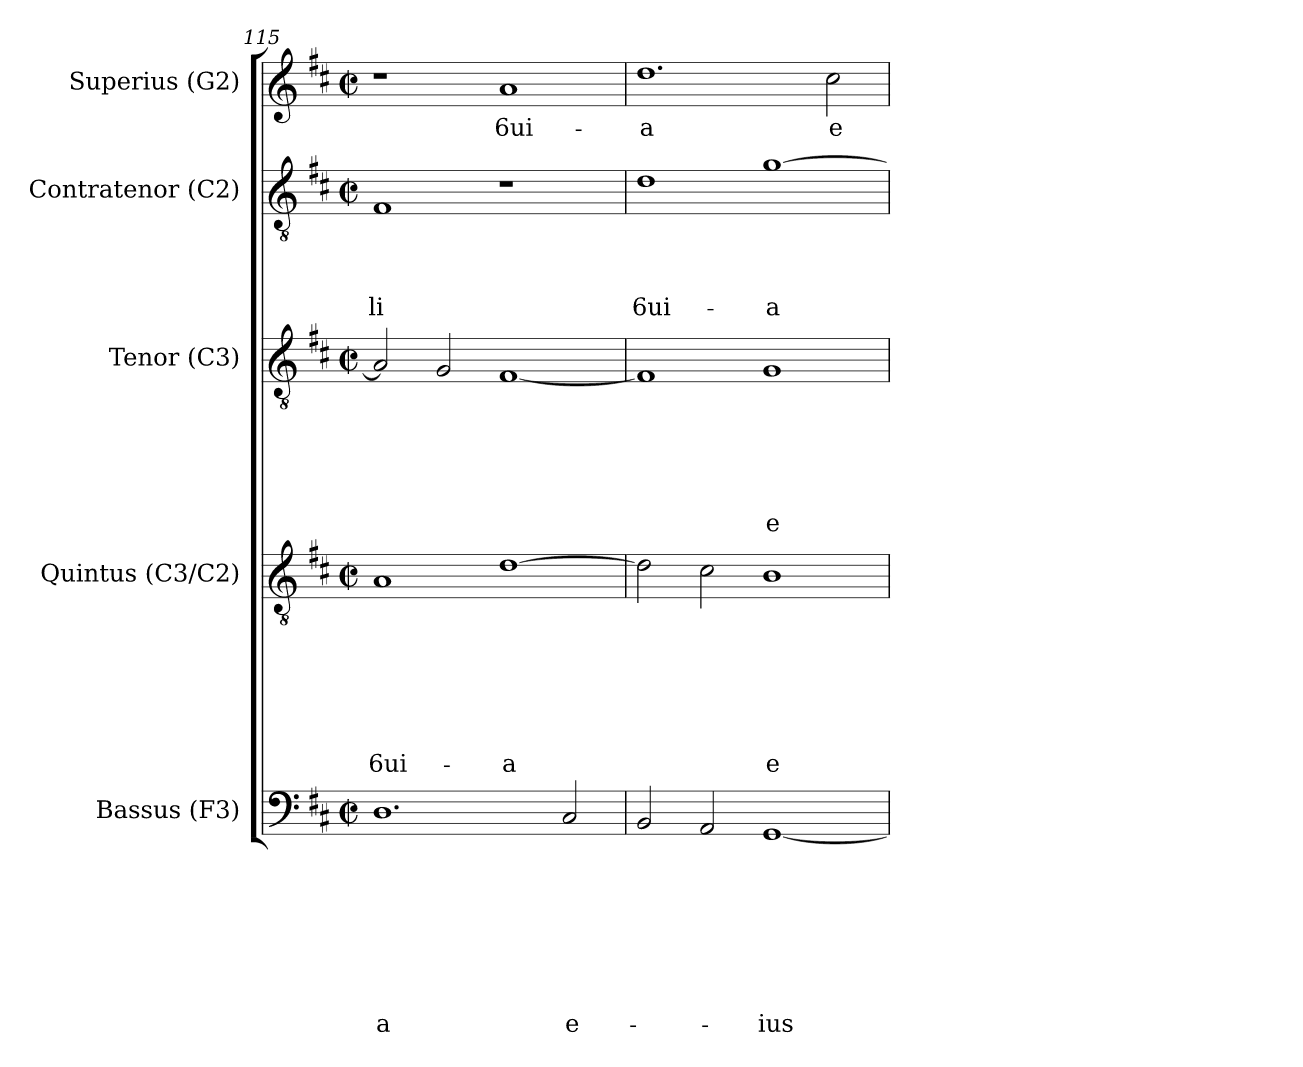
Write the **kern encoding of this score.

**kern	**text	**text	**text	**text	**text	**text	**text	**text	**kern	**text	**text	**text	**text	**text	**text	**text	**kern	**text	**text	**text	**text	**text	**text	**kern	**text	**text	**text	**text	**kern	**text
*part5	*part5	*part5	*part5	*part5	*part5	*part5	*part5	*part5	*part4	*part4	*part4	*part4	*part4	*part4	*part4	*part4	*part3	*part3	*part3	*part3	*part3	*part3	*part3	*part2	*part2	*part2	*part2	*part2	*part1	*part1
*staff5	*staff5	*staff5	*staff5	*staff5	*staff5	*staff5	*staff5	*staff5	*staff4	*staff4	*staff4	*staff4	*staff4	*staff4	*staff4	*staff4	*staff3	*staff3	*staff3	*staff3	*staff3	*staff3	*staff3	*staff2	*staff2	*staff2	*staff2	*staff2	*staff1	*staff1
*I"Bassus (F3)	*	*	*	*	*	*	*	*	*I"Quintus (C3/C2)	*	*	*	*	*	*	*	*I"Tenor (C3)	*	*	*	*	*	*	*I"Contratenor (C2)	*	*	*	*	*I"Superius (G2)	*
*I'B.	*	*	*	*	*	*	*	*	*I'Q.	*	*	*	*	*	*	*	*I'T.	*	*	*	*	*	*	*I'Ct.	*	*	*	*	*I'S.	*
*clefF4	*	*	*	*	*	*	*	*	*clefGv2	*	*	*	*	*	*	*	*clefGv2	*	*	*	*	*	*	*clefGv2	*	*	*	*	*clefG2	*
*k[f#c#]	*	*	*	*	*	*	*	*	*k[f#c#]	*	*	*	*	*	*	*	*k[f#c#]	*	*	*	*	*	*	*k[f#c#]	*	*	*	*	*k[f#c#]	*
*D:	*	*	*	*	*	*	*	*	*D:	*	*	*	*	*	*	*	*D:	*	*	*	*	*	*	*D:	*	*	*	*	*D:	*
*M2/2	*	*	*	*	*	*	*	*	*M2/2	*	*	*	*	*	*	*	*M2/2	*	*	*	*	*	*	*M2/2	*	*	*	*	*M2/2	*
*met(c|)	*	*	*	*	*	*	*	*	*met(c|)	*	*	*	*	*	*	*	*met(c|)	*	*	*	*	*	*	*met(c|)	*	*	*	*	*met(c|)	*
=115	=115	=115	=115	=115	=115	=115	=115	=115	=115	=115	=115	=115	=115	=115	=115	=115	=115	=115	=115	=115	=115	=115	=115	=115	=115	=115	=115	=115	=115	=115
!	!	!	!	!	!	!	!	!LO:LY:b:rj	!	!	!	!	!	!	!	!LO:LY:b	!	!	!	!	!	!	!	!	!	!	!	!LO:LY:b:rj	!	!
1.D	.	.	.	.	.	.	.	-a	1A	.	.	.	.	.	.	6ui-	2A/]	.	.	.	.	.	.	1F#	.	.	.	li	1r	.
.	.	.	.	.	.	.	.	.	.	.	.	.	.	.	.	.	2G/	.	.	.	.	.	.	.	.	.	.	.	.	.
!	!	!	!	!	!	!	!	!	!	!	!	!	!	!	!	!LO:LY:b:rj	!	!	!	!	!	!	!	!	!	!	!	!	!	!LO:LY:b
.	.	.	.	.	.	.	.	.	[>1d	.	.	.	.	.	.	-a	[<1F#	.	.	.	.	.	.	1r	.	.	.	.	1a	6ui-
!	!	!	!	!	!	!	!	!LO:LY:b:rj	!	!	!	!	!	!	!	!	!	!	!	!	!	!	!	!	!	!	!	!	!	!
2C#/	.	.	.	.	.	.	.	e-	.	.	.	.	.	.	.	.	.	.	.	.	.	.	.	.	.	.	.	.	.	.
=116	=116	=116	=116	=116	=116	=116	=116	=116	=116	=116	=116	=116	=116	=116	=116	=116	=116	=116	=116	=116	=116	=116	=116	=116	=116	=116	=116	=116	=116	=116
!	!	!	!	!	!	!	!	!	!	!	!	!	!	!	!	!	!	!	!	!	!	!	!	!	!	!	!	!LO:LY:b	!	!LO:LY:b:rj
2BB/	.	.	.	.	.	.	.	.	2d\]	.	.	.	.	.	.	.	1F#]	.	.	.	.	.	.	1d	.	.	.	6ui-	1.dd	-a
2AA/	.	.	.	.	.	.	.	.	2c#\	.	.	.	.	.	.	.	.	.	.	.	.	.	.	.	.	.	.	.	.	.
!	!	!	!	!	!	!	!	!LO:LY:b	!	!	!	!	!	!	!	!LO:LY:b:rj	!	!	!	!	!	!	!LO:LY:b:rj	!	!	!	!	!LO:LY:b:rj	!	!
[<1GG	.	.	.	.	.	.	.	-ius	1B	.	.	.	.	.	.	e-	1G	.	.	.	.	.	e-	[>1g	.	.	.	-a	.	.
!	!	!	!	!	!	!	!	!	!	!	!	!	!	!	!	!	!	!	!	!	!	!	!	!	!	!	!	!	!	!LO:LY:b
.	.	.	.	.	.	.	.	.	.	.	.	.	.	.	.	.	.	.	.	.	.	.	.	.	.	.	.	.	2cc#\	e-
=	=	=	=	=	=	=	=	=	=	=	=	=	=	=	=	=	=	=	=	=	=	=	=	=	=	=	=	=	=	=
*-	*-	*-	*-	*-	*-	*-	*-	*-	*-	*-	*-	*-	*-	*-	*-	*-	*-	*-	*-	*-	*-	*-	*-	*-	*-	*-	*-	*-	*-	*-
